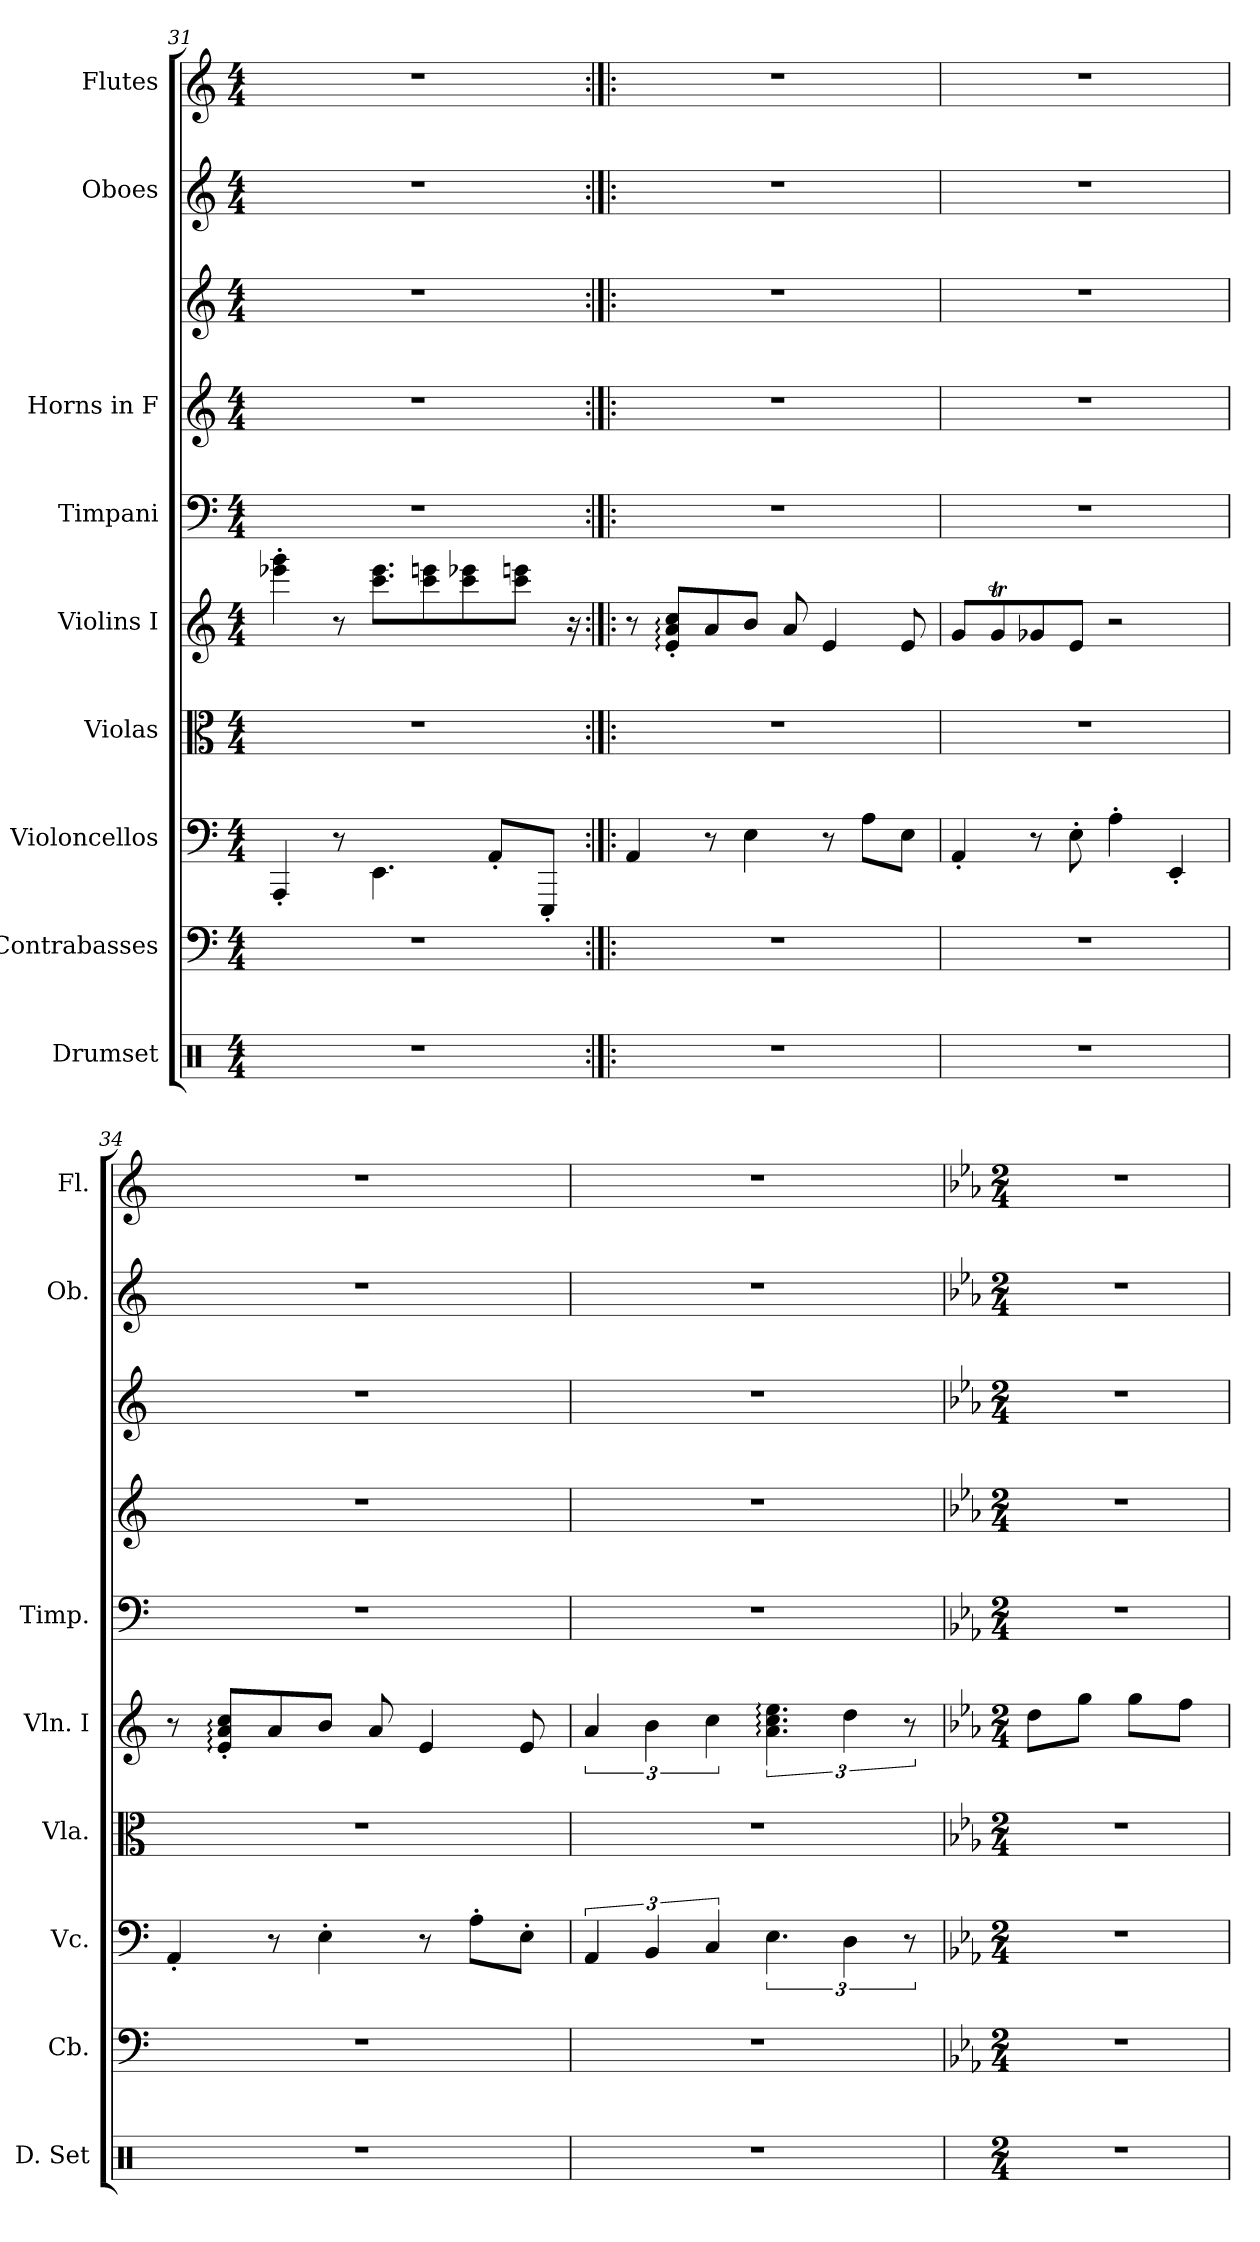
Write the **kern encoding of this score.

**kern	**kern	**kern	**kern	**kern	**kern	**kern	**kern	**kern	**kern
*part9	*part8	*part7	*part6	*part5	*part4	*part3	*part3	*part2	*part1
*staff10	*staff9	*staff8	*staff7	*staff6	*staff5	*staff4	*staff3	*staff2	*staff1
*I"Drumset	*I"Contrabasses	*I"Violoncellos	*I"Violas	*I"Violins I	*I"Timpani	*I"Horns in F	*	*I"Oboes	*I"Flutes
*I'D. Set	*I'Cb.	*I'Vc.	*I'Vla.	*I'Vln. I	*I'Timp.	*	*	*I'Ob.	*I'Fl.
*clefX	*clefF4	*clefF4	*clefC3	*clefG2	*clefF4	*clefG2	*clefG2	*clefG2	*clefG2
*	*ITrd7c12	*	*	*	*	*ITrd4c7	*ITrd4c7	*	*
*k[]	*k[]	*k[]	*k[]	*k[]	*k[]	*k[b-]	*k[b-]	*k[]	*k[]
*M4/4	*M4/4	*M4/4	*M4/4	*M4/4	*M4/4	*M4/4	*M4/4	*M4/4	*M4/4
=31	=31	=31	=31	=31	=31	=31	=31	=31	=31
1r	1r	4AAA'/	1r	4eee-X\' 4ggg\'	1r	1r	1r	1r	1r
.	.	8r	.	8r	.	.	.	.	.
.	.	4.EE\	.	8.ccc\ 8.eee-\L	.	.	.	.	.
.	.	.	.	8ccc\ 8eeen\	.	.	.	.	.
.	.	.	.	8ccc\ 8eee-X\	.	.	.	.	.
.	.	8AA'/L	.	.	.	.	.	.	.
.	.	.	.	8ccc\ 8eeen\J	.	.	.	.	.
.	.	8EEE'/J	.	.	.	.	.	.	.
.	.	.	.	16r	.	.	.	.	.
=32:|!|:	=32:|!|:	=32:|!|:	=32:|!|:	=32:|!|:	=32:|!|:	=32:|!|:	=32:|!|:	=32:|!|:	=32:|!|:
1r	1r	4AA/	1r	8r	1r	1r	1r	1r	1r
.	.	.	.	8e/:' 8a/:' 8cc/:'L	.	.	.	.	.
.	.	8r	.	8a/	.	.	.	.	.
.	.	4E\	.	8b/J	.	.	.	.	.
.	.	.	.	8a/	.	.	.	.	.
.	.	8r	.	4e/	.	.	.	.	.
.	.	8A\L	.	.	.	.	.	.	.
.	.	8E\J	.	8e/	.	.	.	.	.
!!LO:PB:g=z
=33	=33	=33	=33	=33	=33	=33	=33	=33	=33
1r	1r	4AA'/	1r	8g/L	1r	1r	1r	1r	1r
.	.	.	.	8gT/	.	.	.	.	.
.	.	8r	.	8g-X/	.	.	.	.	.
.	.	8E'\	.	8e/J	.	.	.	.	.
.	.	4A'\	.	2r	.	.	.	.	.
.	.	4EE'/	.	.	.	.	.	.	.
=34	=34	=34	=34	=34	=34	=34	=34	=34	=34
1r	1r	4AA'/	1r	8r	1r	1r	1r	1r	1r
.	.	.	.	8e/:' 8a/:' 8cc/:'L	.	.	.	.	.
.	.	8r	.	8a/	.	.	.	.	.
.	.	4E'\	.	8b/J	.	.	.	.	.
.	.	.	.	8a/	.	.	.	.	.
.	.	8r	.	4e/	.	.	.	.	.
.	.	8A'\L	.	.	.	.	.	.	.
.	.	8E'\J	.	8e/	.	.	.	.	.
=35	=35	=35	=35	=35	=35	=35	=35	=35	=35
1r	1r	6AA/	1r	6a/	1r	1r	1r	1r	1r
.	.	6BB/	.	6b\	.	.	.	.	.
.	.	6C/	.	6cc\	.	.	.	.	.
.	.	6.E\	.	6.a\: 6.cc\: 6.ee\:	.	.	.	.	.
.	.	6D\	.	6dd\	.	.	.	.	.
.	.	12r	.	12r	.	.	.	.	.
=36	=36	=36	=36	=36	=36	=36	=36	=36	=36
*	*k[b-e-a-]	*k[b-e-a-]	*k[b-e-a-]	*k[b-e-a-]	*k[b-e-a-]	*k[b-e-a-d-]	*k[b-e-a-d-]	*k[b-e-a-]	*k[b-e-a-]
*M2/4	*M2/4	*M2/4	*M2/4	*M2/4	*M2/4	*M2/4	*M2/4	*M2/4	*M2/4
*	*	*	*	*	*	*	*	*	*MM132
2r	2r	2r	2r	8dd\L	2r	2r	2r	2r	2r
.	.	.	.	8gg\J	.	.	.	.	.
.	.	.	.	8gg\L	.	.	.	.	.
.	.	.	.	8ff\J	.	.	.	.	.
=	=	=	=	=	=	=	=	=	=
*-	*-	*-	*-	*-	*-	*-	*-	*-	*-
